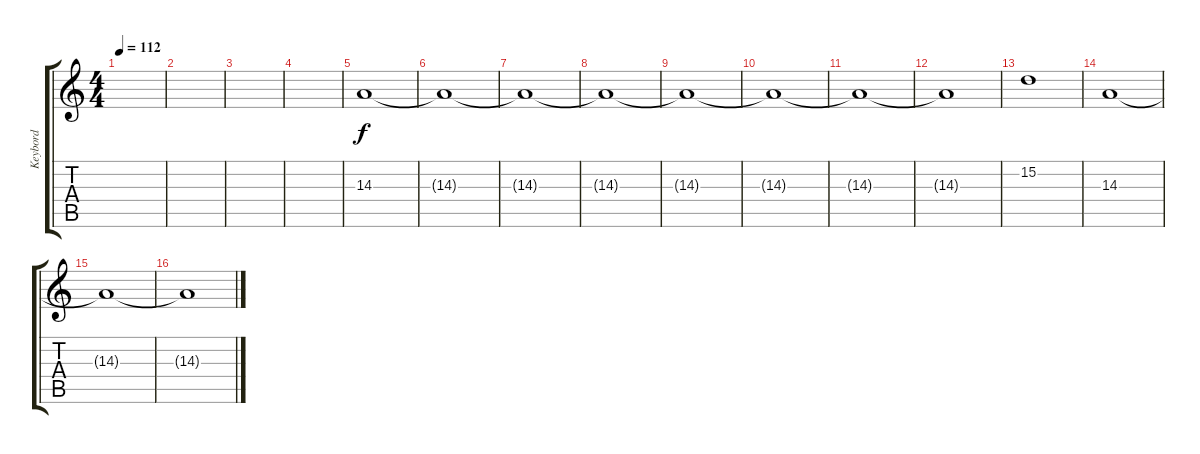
\track ("Keybord" "Keybord") {instrument stringensemble1}
\staff {score tabs}
\tuning (E4 B3 G3 D3 A2 E2) {hide}
\ts (4 4)
\tempo 112
\clef g2
\ks c
|
|
|
|
14.3.1 |
14.3{t}.1 |
14.3{t}.1 |
14.3{t}.1 |
14.3{t}.1 |
14.3{t}.1 |
14.3{t}.1 |
14.3{t}.1 |
15.2.1 |
14.3.1 |
14.3{t}.1 |
14.3{t}.1
